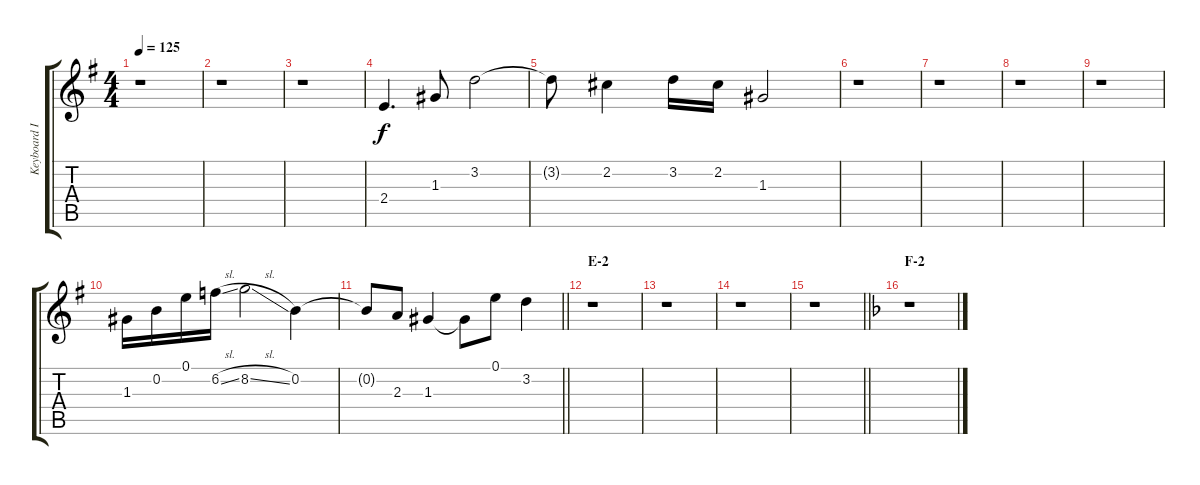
\track ("Keyboard III" "Keyboard I") {instrument clarinet}
\staff {score tabs}
\tuning (E5 B4 G4 D4 A3 E3) {hide}
\ts (4 4)
\tempo 125
\clef g2
\ks g
r.1{dy f} |
r.1 |
r.1 |
2.4.4{d} 1.3.8 3.2.2 |
3.2{t}.8 2.2.4 3.2.16 2.2.16 1.3.2 |
r.1 |
r.1 |
r.1 |
r.1 |
1.3.16 0.2.16 0.1.16 6.2{sl}.16 8.2{sl}.2 0.2.4 |
\barLineRight lightlight
0.2{t}.8 2.3.8 1.3.4 1.3{t}.8 0.1.8 3.2.4 |
\section ("" "E-2")
r.1 |
r.1 |
r.1 |
\barLineRight lightlight
r.1 |
\section ("" "F-2")
\ks f
r.1
